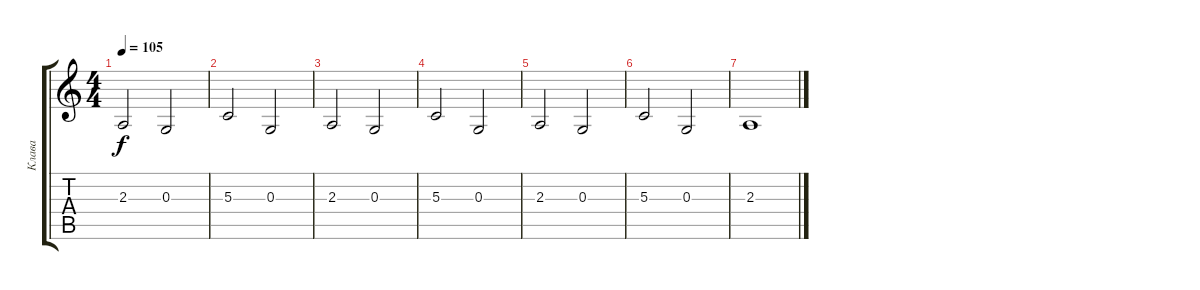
\track ("Клава" "Клава") {instrument stringensemble1}
\staff {score tabs}
\tuning (E4 B3 G3 D3 A2 E2) {hide}
\ts (4 4)
\tempo 105
\clef g2
\ks c
2.3.2{dy f} 0.3.2 |
5.3.2 0.3.2 |
2.3.2 0.3.2 |
5.3.2 0.3.2 |
2.3.2 0.3.2 |
5.3.2 0.3.2 |
2.3.1
